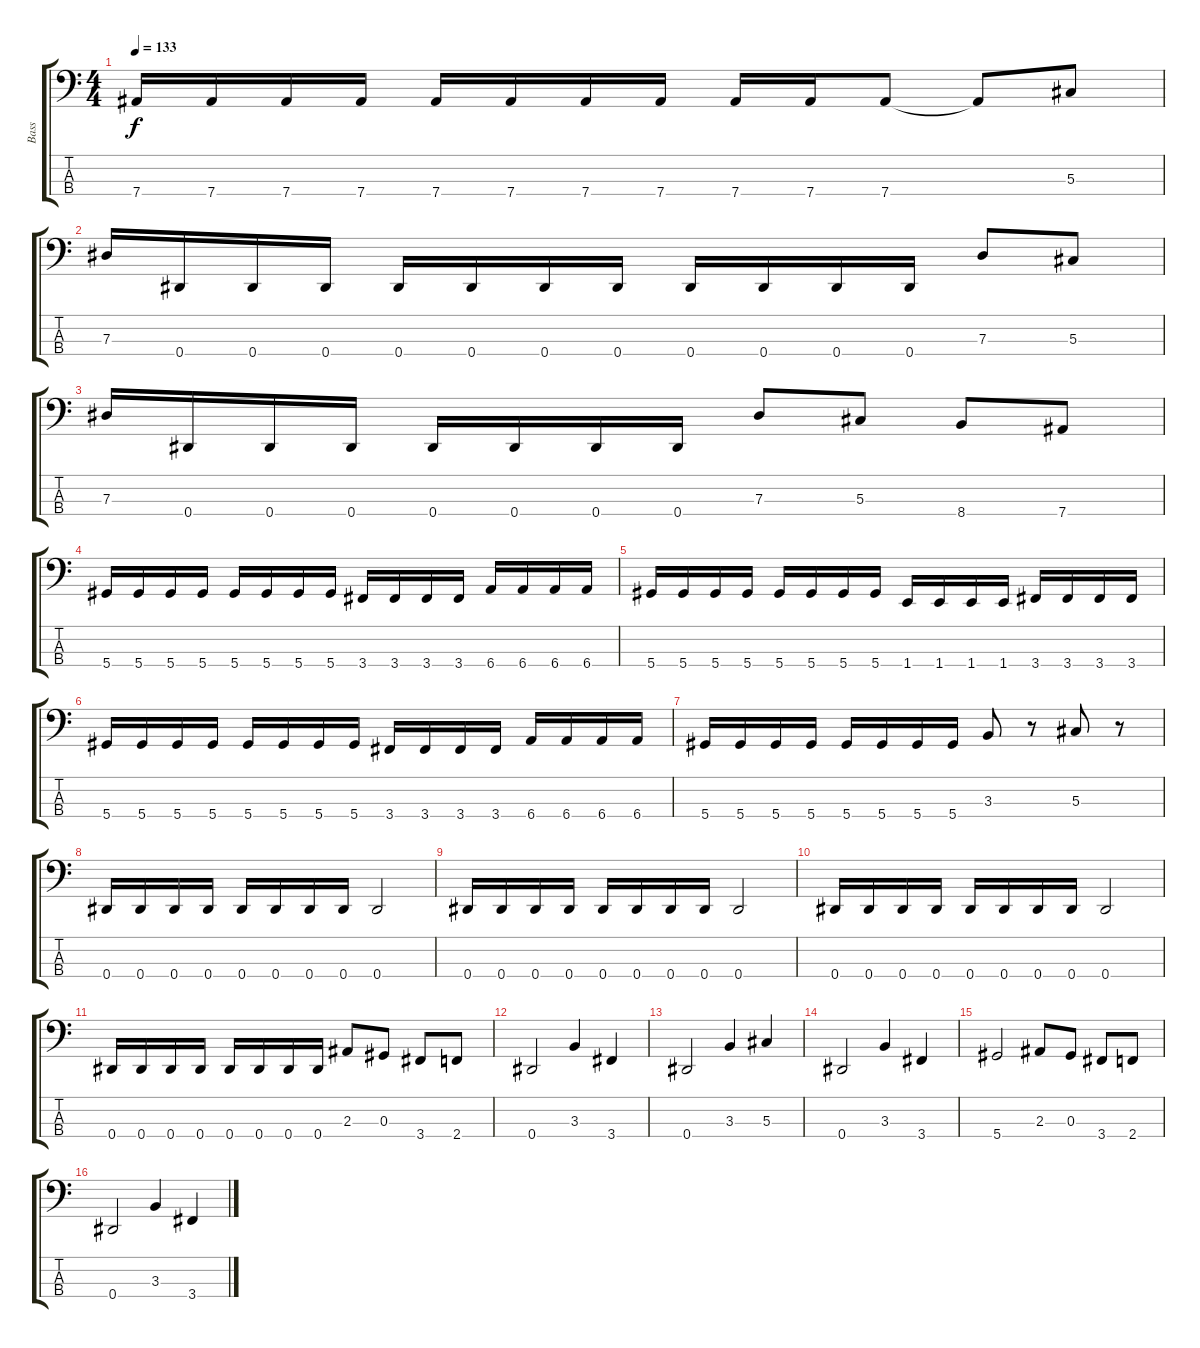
\track ("Bass" "Bass") {instrument electricbassfinger}
\staff {score tabs}
\tuning (Gb2 Db2 Ab1 Eb1) {hide}
\ts (4 4)
\tempo 133
\clef f4
\ks c
7.4.16{dy f} 7.4.16 7.4.16 7.4.16 7.4.16 7.4.16 7.4.16 7.4.16 7.4.16 7.4.16 7.4.8 7.4{t}.8 5.3.8 |
7.3.16 0.4.16 0.4.16 0.4.16 0.4.16 0.4.16 0.4.16 0.4.16 0.4.16 0.4.16 0.4.16 0.4.16 7.3.8 5.3.8 |
7.3.16 0.4.16 0.4.16 0.4.16 0.4.16 0.4.16 0.4.16 0.4.16 7.3.8 5.3.8 8.4.8 7.4.8 |
5.4.16 5.4.16 5.4.16 5.4.16 5.4.16 5.4.16 5.4.16 5.4.16 3.4.16 3.4.16 3.4.16 3.4.16 6.4.16 6.4.16 6.4.16 6.4.16 |
5.4.16 5.4.16 5.4.16 5.4.16 5.4.16 5.4.16 5.4.16 5.4.16 1.4.16 1.4.16 1.4.16 1.4.16 3.4.16 3.4.16 3.4.16 3.4.16 |
5.4.16 5.4.16 5.4.16 5.4.16 5.4.16 5.4.16 5.4.16 5.4.16 3.4.16 3.4.16 3.4.16 3.4.16 6.4.16 6.4.16 6.4.16 6.4.16 |
5.4.16 5.4.16 5.4.16 5.4.16 5.4.16 5.4.16 5.4.16 5.4.16 3.3.8 r.8 5.3.8 r.8 |
0.4.16 0.4.16 0.4.16 0.4.16 0.4.16 0.4.16 0.4.16 0.4.16 0.4.2 |
0.4.16 0.4.16 0.4.16 0.4.16 0.4.16 0.4.16 0.4.16 0.4.16 0.4.2 |
0.4.16 0.4.16 0.4.16 0.4.16 0.4.16 0.4.16 0.4.16 0.4.16 0.4.2 |
0.4.16 0.4.16 0.4.16 0.4.16 0.4.16 0.4.16 0.4.16 0.4.16 2.3.8 0.3.8 3.4.8 2.4.8 |
0.4.2 3.3.4 3.4.4 |
0.4.2 3.3.4 5.3.4 |
0.4.2 3.3.4 3.4.4 |
5.4.2 2.3.8 0.3.8 3.4.8 2.4.8 |
0.4.2 3.3.4 3.4.4
